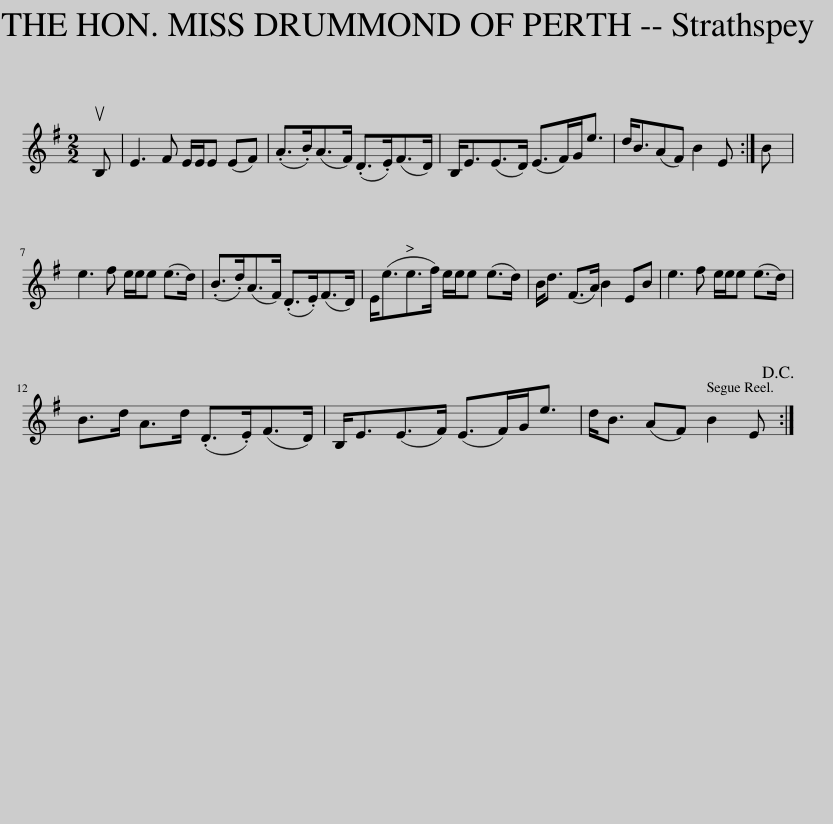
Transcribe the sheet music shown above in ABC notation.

X:1
L:1/8
M:2/2
I:linebreak $
K:Emin
V:1 treble
V:1
 uB, | E3 F E/E/E (EF) | (.A>.B)(A>F) (.D>.E)(F>D) | B,<E(E>D) (E>F)G<e | d<B(AF) B2 E :| %5
 B |$ e3 f e/e/e (e>d) | (.B>.d)(A>F) (.D>.E)(F>D) | E<(ee>f) e/e/e (e>d) | B<d (F>A) B2 EB | %10
 e3 f e/e/e (e>d) |$ B>d A>d (.D>.E)(F>D) | B,<E(E>F) (E>F)G<e | d<B (AF) B2 E!D.C.! :| %14
